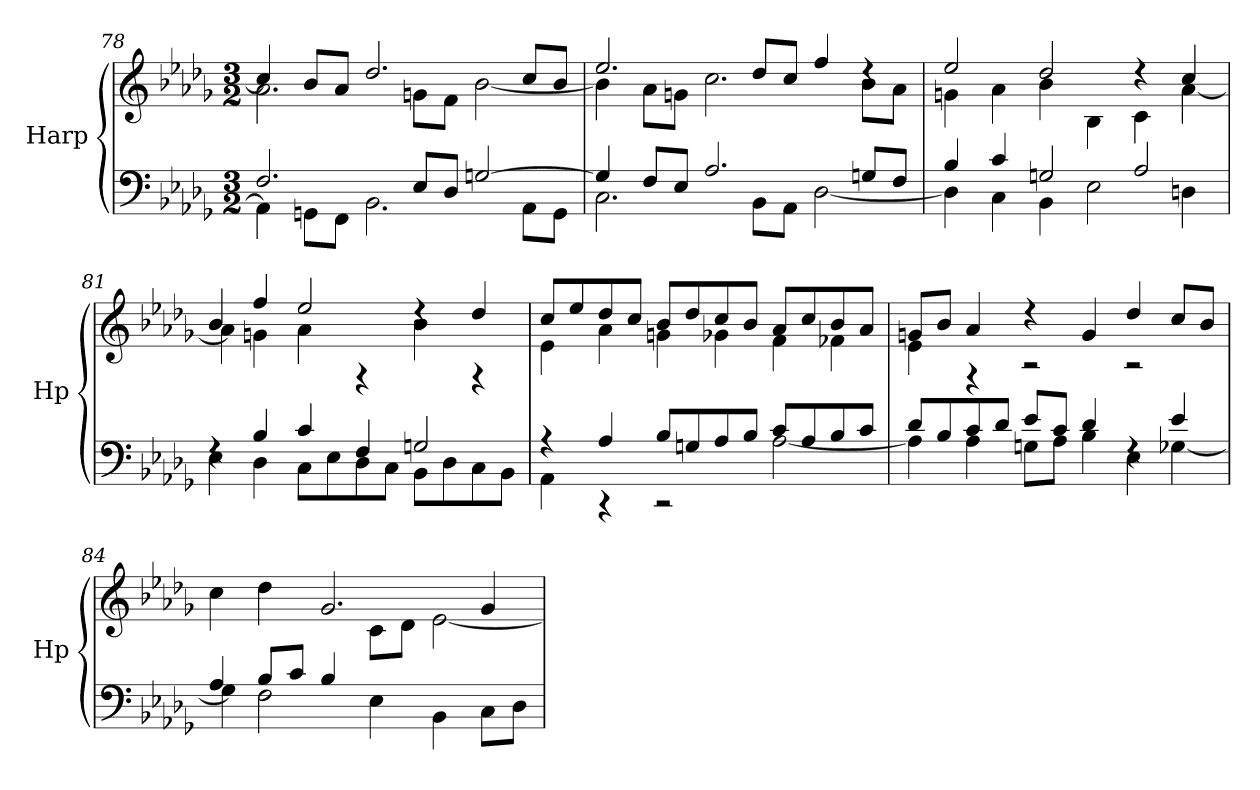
**kern	**kern
*part1	*part1
*staff2	*staff1
*I"Harp	*
*I'Hp	*
!!LO:LB:g=z
*clefF4	*clefG2
*k[b-e-a-d-g-]	*k[b-e-a-d-g-]
*M3/2	*M3/2
=78	=78
*^	*^
2.F/	4AA-\]	4cc/]	2.a-\
.	8GGn\L	8b-/L	.
.	8FF\J	8a-/J	.
.	2.BB-\	2.dd-/	.
8E-/L	.	.	8gn\L
8D-/J	.	.	8f\J
[2Gn/	.	.	[2b-\
.	8AA-\L	8cc/L	.
.	8GG\J	8b-/J	.
=79	=79	=79	=79
4G/]	2.C\	2.ee-/	4b-\]
8F/L	.	.	8a-\L
8E-/J	.	.	8gn\J
2.A-/	.	.	2.cc\
.	8BB-\L	8dd-/L	.
.	8AA-\J	8cc/J	.
.	[2D-\	4ff/	.
8Gn/L	.	4rdd	8b-\L
8F/J	.	.	8a-\J
=80	=80	=80	=80
4B-/	4D-\]	2ee-/	4gn\
4c/	4C\	.	4a-\
2Gn/	4BB-\	2dd-/	4b-\
.	2E-\	.	4B-\
2A-/	.	4rdd	4c\
.	4Dn\	4cc/	[4a-\
!!LO:PB:g=z	!!
=81	=81	=81	=81
4rF	4E-\	4b-/	4a-\]
4B-/	4D-\	4ff/	4gn\
4c/	8C\L	2ee-/	4a-\
.	8E-\	.	.
4F/	8D-\	.	4rF
.	8C\J	.	.
2Gn/	8BB-\L	4rdd	4b-\
.	8D-\	.	.
.	8C\	4dd-/	4rF
.	8BB-\J	.	.
=82	=82	=82	=82
4r	4AA-\	8cc/L	4e-\
.	.	8ee-/	.
4A-/	4rCC	8dd-/	4a-\
.	.	8cc/J	.
8B-/L	2rCC	8b-/L	4gn\
8Gn/	.	8dd-/	.
8A-/	.	8cc/	4g-X\
8B-/J	.	8b-/J	.
8c/L	[2A-\	8a-/L	4f\
8A-/	.	8cc/	.
8B-/	.	8b-/	4f-X\
8c/J	.	8a-/J	.
=83	=83	=83	=83
8d-/L	4A-\]	8gn/L	4e-\
8B-/	.	8b-/J	.
8c/	4A-\	4a-/	4rF
8d-/J	.	.	.
8e-/L	8Gn\L	4rdd	2rA
8c/J	8A-\J	.	.
4d-/	4B-\	4g/	.
4rF	4E-\	4dd-/	2rA
4e-/	[4G-X\	8cc/L	.
.	.	8b-/J	.
!!LO:LB:g=z	!!
=84	=84	=84	=84
4A-/	4G-\]	4cc\	2.ryy
8B-/L	2F\	4dd-\	.
8c/J	.	.	.
4B-/	.	2.g-/	.
2.ryy	4E-\	.	8c\L
.	.	.	8d-\J
.	4BB-\	.	[2e-\
.	8C\L	4g-/	.
.	8D-\J	.	.
*v	*v	*	*
*	*v	*v
=	=
*-	*-
